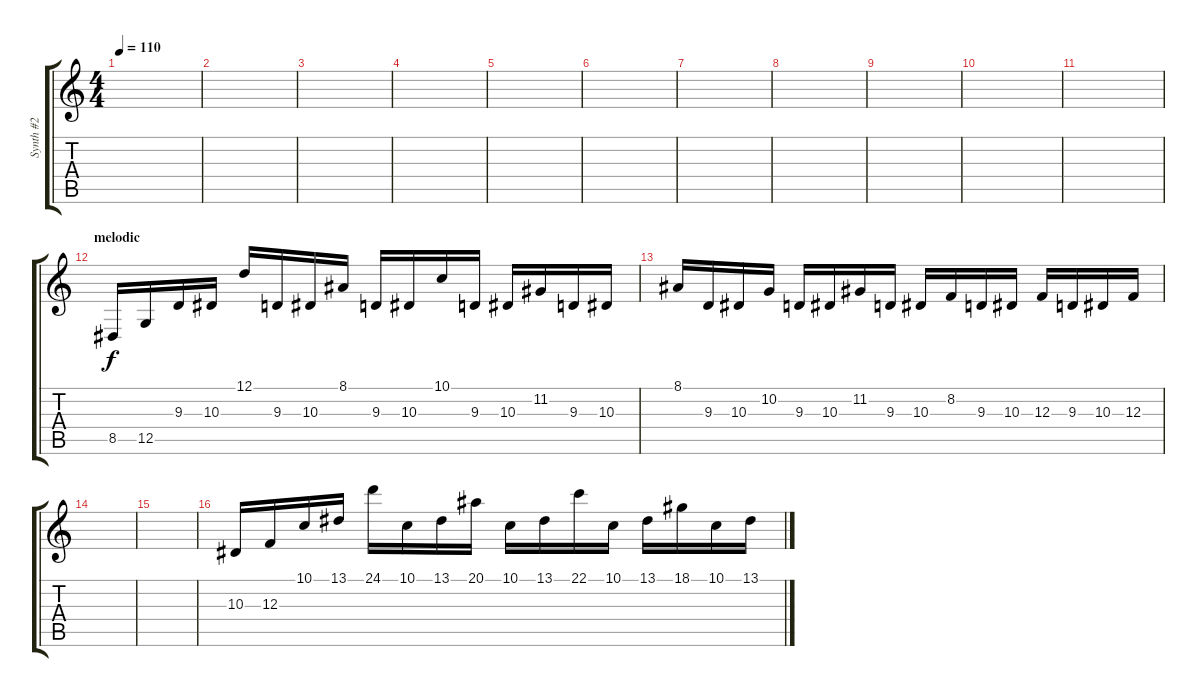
\track ("Synth #2" "Synth #2") {instrument fx3crystal}
\staff {score tabs}
\tuning (D4 A3 F3 C3 G2 D2) {hide}
\ts (4 4)
\tempo 110
\clef g2
\ks c
|
|
|
|
|
|
|
|
|
|
|
\section ("" "melodic")
8.5.16 12.5.16 9.3.16 10.3.16 12.1.16 9.3.16 10.3.16 8.1.16 9.3.16 10.3.16 10.1.16 9.3.16 10.3.16 11.2.16 9.3.16 10.3.16 |
8.1.16 9.3.16 10.3.16 10.2.16 9.3.16 10.3.16 11.2.16 9.3.16 10.3.16 8.2.16 9.3.16 10.3.16 12.3.16 9.3.16 10.3.16 12.3.16 |
|
|
10.3.16 12.3.16 10.1.16 13.1.16 24.1.16 10.1.16 13.1.16 20.1.16 10.1.16 13.1.16 22.1.16 10.1.16 13.1.16 18.1.16 10.1.16 13.1.16
